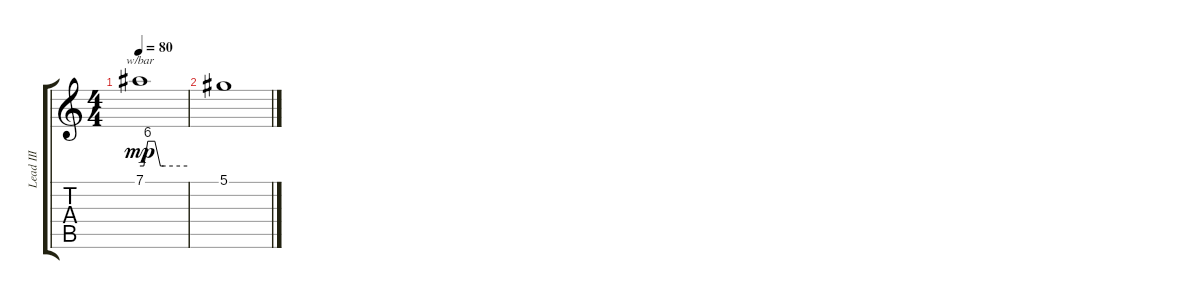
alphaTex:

\track ("Lead III" "Lead III") {instrument distortionguitar}
\staff {score tabs}
\tuning (Eb4 Bb3 Gb3 Db3 Ab2 Eb2) {hide}
\ts (4 4)
\tempo 80
\clef g2
\ks c
7.1.1{tbe (custom default 0 0 5 0 10 24 19 24 26 0 30 0 60 0) dy mp volume 3} |
5.1.1{volume 0}
